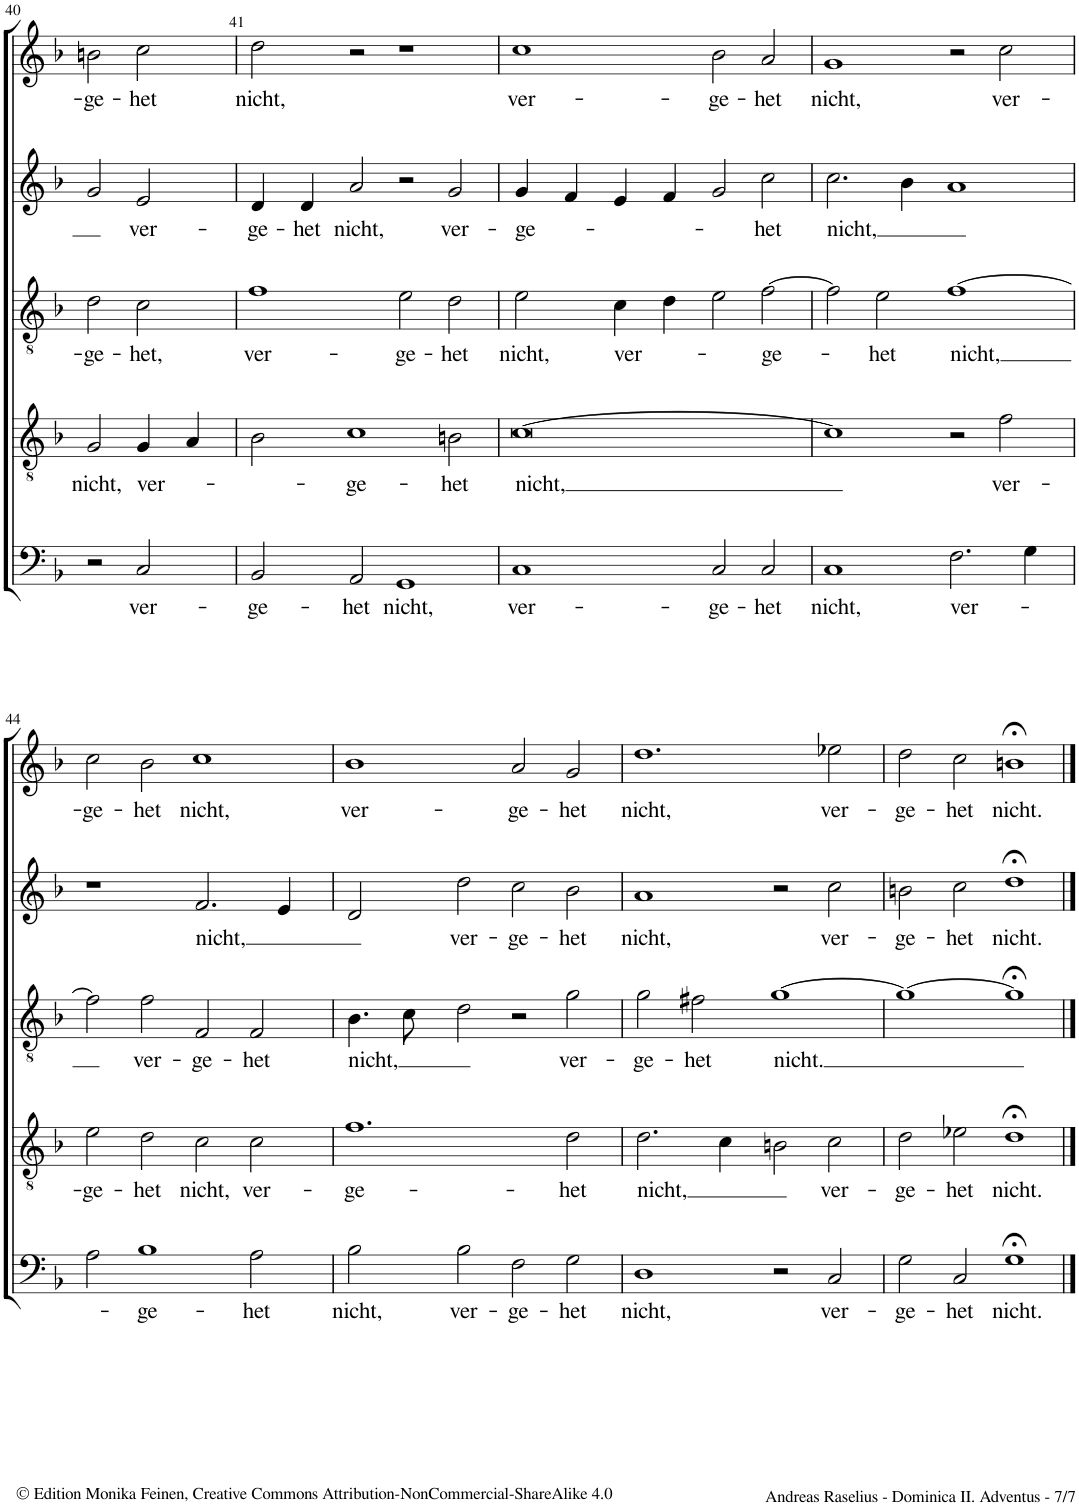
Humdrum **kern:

**kern	**text	**kern	**text	**kern	**text	**kern	**text	**kern	**text
*part5	*part5	*part4	*part4	*part3	*part3	*part2	*part2	*part1	*part1
*staff5	*staff5	*staff4	*staff4	*staff3	*staff3	*staff2	*staff2	*staff1	*staff1
*I"Bassus	*	*I"Tenor [Hypodorius]	*	*I"Altus	*	*I"Quintus	*	*I"Cantus	*
!!LO:PB:g=z
*clefF4	*	*clefGv2	*	*clefGv2	*	*clefG2	*	*clefG2	*
*k[b-]	*	*k[b-]	*	*k[b-]	*	*k[b-]	*	*k[b-]	*
*M4/2	*	*M4/2	*	*M4/2	*	*M4/2	*	*M4/2	*
*met(c|)	*	*met(c|)	*	*met(c|)	*	*met(c|)	*	*met(c|)	*
=40	=40	=40	=40	=40	=40	=40	=40	=40	=40
!	!	!	!LO:LY:b	!	!LO:LY:b	!	!	!	!LO:LY:b
2r	.	2G/	nicht,	2d\	-ge-	2g/	.	2bn\	-ge-
!	!LO:LY:b	!	!LO:LY:b	!	!LO:LY:b	!	!LO:LY:b	!	!LO:LY:b
2C/	ver-	4G/	ver-	2c\	-het,	2e/	ver-	2cc\	-het
.	.	4A/	.	.	.	.	.	.	.
=41	=41	=41	=41	=41	=41	=41	=41	=41	=41
!	!LO:LY:b	!	!	!	!LO:LY:b	!	!LO:LY:b	!	!LO:LY:b
2BB-/	-ge-	2B-\	.	1f	ver-	4d/	-ge-	2dd\	nicht,
!	!	!	!	!	!	!	!LO:LY:b	!	!
.	.	.	.	.	.	4d/	-het	.	.
!	!LO:LY:b	!	!LO:LY:b	!	!	!	!LO:LY:b	!	!
2AA/	-het	1c	-ge-	.	.	2a/	nicht,	2r	.
!	!LO:LY:b	!	!	!	!LO:LY:b	!	!	!	!
1GG	nicht,	.	.	2e\	-ge-	2r	.	1r	.
!	!	!	!LO:LY:b	!	!LO:LY:b	!	!LO:LY:b	!	!
.	.	2Bn\	-het	2d\	-het	2g/	ver-	.	.
=42	=42	=42	=42	=42	=42	=42	=42	=42	=42
!	!LO:LY:b	!	!LO:LY:b	!	!LO:LY:b	!	!LO:LY:b	!	!LO:LY:b
1C	ver-	[0c	nicht,	2e\	nicht,	4g/	ge-	1cc	ver-
.	.	.	.	.	.	4f/	.	.	.
!	!	!	!	!	!LO:LY:b	!	!	!	!
.	.	.	.	4c\	ver-	4e/	.	.	.
.	.	.	.	4d\	.	4f/	.	.	.
!	!LO:LY:b	!	!	!	!	!	!	!	!LO:LY:b
2C/	-ge-	.	.	2e\	.	2g/	.	2b-\	-ge-
!	!LO:LY:b	!	!	!	!LO:LY:b	!	!LO:LY:b	!	!LO:LY:b
2C/	-het	.	.	[2f\	-ge-	2cc\	-het	2a/	-het
=43	=43	=43	=43	=43	=43	=43	=43	=43	=43
!	!LO:LY:b	!	!	!	!	!	!LO:LY:b	!	!LO:LY:b
1C	nicht,	1c]	.	2f\]	.	2.cc\	nicht,	1g	nicht,
!	!	!	!	!	!LO:LY:b	!	!	!	!
.	.	.	.	2e\	-het	.	.	.	.
.	.	.	.	.	.	4b-\	.	.	.
!	!LO:LY:b	!	!	!	!LO:LY:b	!	!	!	!
2.F\	ver-	2r	.	[1f	nicht,	1a	.	2r	.
!	!	!	!LO:LY:b	!	!	!	!	!	!LO:LY:b
.	.	2f\	ver-	.	.	.	.	2cc\	ver-
4G\	.	.	.	.	.	.	.	.	.
!!LO:LB:g=z
=44	=44	=44	=44	=44	=44	=44	=44	=44	=44
!	!	!	!LO:LY:b	!	!	!	!	!	!LO:LY:b
2A\	.	2e\	-ge-	2f\]	.	1r	.	2cc\	-ge-
!	!LO:LY:b	!	!LO:LY:b	!	!LO:LY:b	!	!	!	!LO:LY:b
1B-	-ge-	2d\	-het	2f\	ver-	.	.	2b-\	-het
!	!	!	!LO:LY:b	!	!LO:LY:b	!	!LO:LY:b	!	!LO:LY:b
.	.	2c\	nicht,	2F/	-ge-	2.f/	nicht,	1cc	nicht,
!	!LO:LY:b	!	!LO:LY:b	!	!LO:LY:b	!	!	!	!
2A\	-het	2c\	ver-	2F/	-het	.	.	.	.
.	.	.	.	.	.	4e/	.	.	.
=45	=45	=45	=45	=45	=45	=45	=45	=45	=45
!	!LO:LY:b	!	!LO:LY:b	!	!LO:LY:b	!	!	!	!LO:LY:b
2B-\	nicht,	1.f	-ge-	4.B-\	nicht,	2d/	.	1b-	ver-
.	.	.	.	8c\	.	.	.	.	.
!	!LO:LY:b	!	!	!	!	!	!LO:LY:b	!	!
2B-\	ver-	.	.	2d\	.	2dd\	ver-	.	.
!	!LO:LY:b	!	!	!	!	!	!LO:LY:b	!	!LO:LY:b
2F\	-ge-	.	.	2r	.	2cc\	-ge-	2a/	-ge-
!	!LO:LY:b	!	!LO:LY:b	!	!LO:LY:b	!	!LO:LY:b	!	!LO:LY:b
2G\	-het	2d\	-het	2g\	ver-	2b-\	-het	2g/	-het
=46	=46	=46	=46	=46	=46	=46	=46	=46	=46
!	!LO:LY:b	!	!LO:LY:b	!	!LO:LY:b	!	!LO:LY:b	!	!LO:LY:b
1D	nicht,	2.d\	nicht,	2g\	-ge-	1a	nicht,	1.dd	nicht,
!	!	!	!	!	!LO:LY:b	!	!	!	!
.	.	.	.	2f#X\	-het	.	.	.	.
.	.	4c\	.	.	.	.	.	.	.
!	!	!	!	!	!LO:LY:b	!	!	!	!
2r	.	2Bn\	.	[1g	nicht.	2r	.	.	.
!	!LO:LY:b	!	!LO:LY:b	!	!	!	!LO:LY:b	!	!LO:LY:b
2C/	ver-	2c\	ver-	.	.	2cc\	ver-	2ee-X\	ver-
=47	=47	=47	=47	=47	=47	=47	=47	=47	=47
!	!LO:LY:b	!	!LO:LY:b	!	!	!	!LO:LY:b	!	!LO:LY:b
2G\	-ge-	2d\	-ge-	1g_	.	2bn\	-ge-	2dd\	-ge-
!	!LO:LY:b	!	!LO:LY:b	!	!	!	!LO:LY:b	!	!LO:LY:b
2C/	-het	2e-X\	-het	.	.	2cc\	-het	2cc\	-het
!	!LO:LY:b	!	!LO:LY:b	!	!	!	!LO:LY:b	!	!LO:LY:b
1G;<	nicht.	1d;<	nicht.	1g;<]	.	1dd;<	nicht.	1bn;<	nicht.
==	==	==	==	==	==	==	==	==	==
*-	*-	*-	*-	*-	*-	*-	*-	*-	*-
